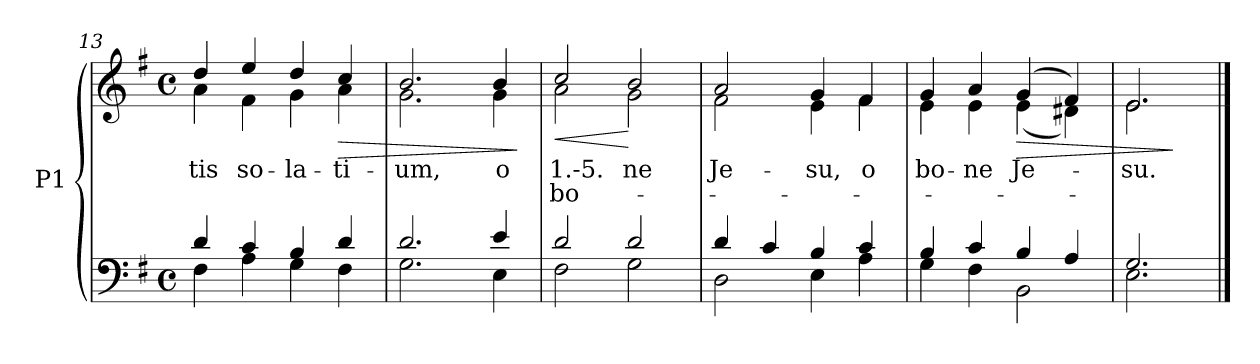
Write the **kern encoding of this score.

**kern	**kern	**text	**text	**dynam
*part1	*part1	*part1	*part1	*part1
*staff2	*staff1	*staff1	*staff1	*staff1/2
*I"P1	*	*	*	*
*clefF4	*clefG2	*	*	*
*k[f#]	*k[f#]	*	*	*
*G:	*G:	*	*	*
*M4/4	*M4/4	*	*	*
*met(c)	*met(c)	*	*	*
=13	=13	=13	=13	=13
*^	*	*	*	*
!	!	!	!LO:LY:b:color=#000000	!	!
*	*	*^	*	*	*
4di/	4F#i\	4ddi/	4ai\	-tis	.	.
!	!	!	!	!LO:LY:b:color=#000000	!	!
4ci/	4Ai\	4eei/	4f#i\	so-	.	.
!	!	!	!	!LO:LY:b:color=#000000	!	!
4Bi/	4Gi\	4ddi/	4gi\	-la-	.	.
!	!	!	!	!LO:LY:b:color=#000000	!	!LO:HP:b
4di/	4F#i\	4cci/	4ai\	-ti-	.	>
=14	=14	=14	=14	=14	=14	=14
!	!	!	!	!LO:LY:b:color=#000000	!	!
2.di/	2.Gi\	2.bi/	2.gi\	-um,	.	.
!	!	!	!	!LO:LY:b:color=#000000	!	!
4ei/	4Ei\	4bi/	4gi\	o	.	.
*v	*v	*	*	*	*	*
*	*v	*v	*	*	*
.	.	.	.	]
!!LO:LB:g=z
=15	=15	=15	=15	=15
*^	*	*	*	*
!	!	!	!LO:LY:b:color=#000000	!LO:LY:b:color=#000000	!LO:HP:b
*	*	*^	*	*	*
2di/	2F#i\	2cci/	2ai\	1.-5.	bo-	<
!	!	!	!	!LO:LY:b:color=#000000	!	!
2di/	2Gi\	2bi/	2gi\	-ne	.	[
=16	=16	=16	=16	=16	=16	=16
!	!	!	!	!LO:LY:b:color=#000000	!	!
4di/	2Di\	2ai/	2f#i\	Je-	.	.
4ci/	.	.	.	.	.	.
!	!	!	!	!LO:LY:b:color=#000000	!	!
4Bi/	4Ei\	4gi/	4ei\	-su,	.	.
!	!	!	!	!LO:LY:b:color=#000000	!	!
4ci/	4Ai\	4f#i/	4f#i\	o	.	.
=17	=17	=17	=17	=17	=17	=17
!	!	!	!	!LO:LY:b:color=#000000	!	!
4Bi/	4Gi\	4gi/	4ei\	bo-	.	.
!	!	!	!	!LO:LY:b:color=#000000	!	!
4ci/	4F#i\	4ai/	4ei\	-ne	.	.
!	!	!	!	!LO:LY:b:color=#000000	!	!LO:HP:b
4Bi/	2BBi\	(4gi/	(4ei\	Je-	.	>
4Ai/	.	4f#i/)	4d#Xi\)	.	.	.
=18	=18	=18	=18	=18	=18	=18
!	!	!	!	!LO:LY:b:color=#000000	!	!
2.Gi/	2.Ei\	2.ei/	2.ei\	-su.	.	.
*v	*v	*	*	*	*	*
*	*v	*v	*	*	*
.	.	.	.	]
==	==	==	==	==
*-	*-	*-	*-	*-
